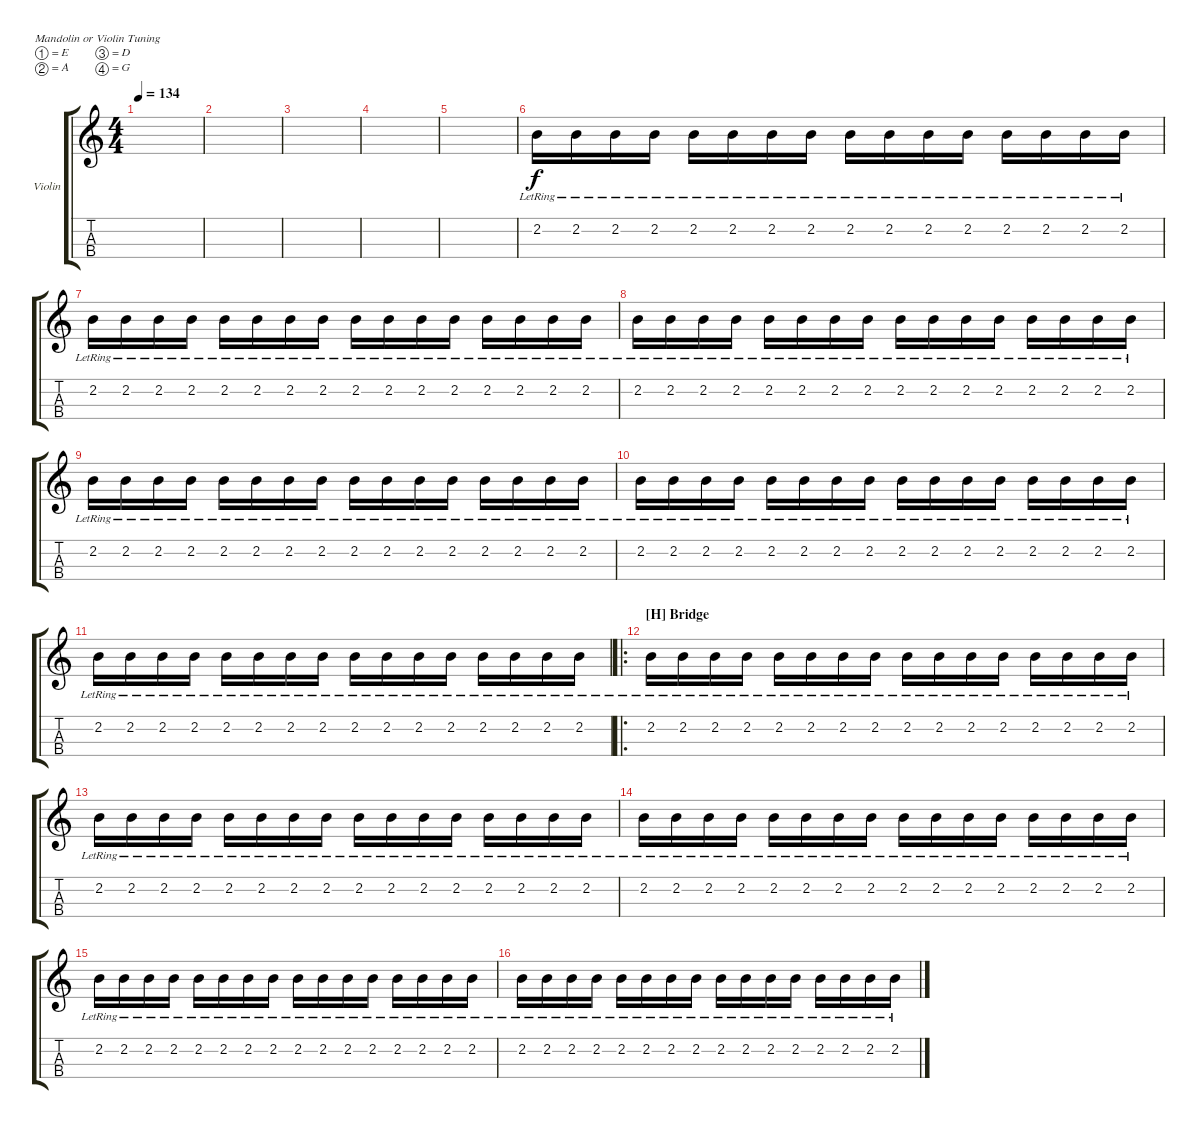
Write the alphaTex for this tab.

\defaultSystemsLayout 4
\bracketExtendMode groupsimilarinstruments
\firstSystemTrackNameOrientation horizontal
\otherSystemsTrackNameOrientation horizontal
\track ("Violin" "Violin") {instrument violin}
\staff {score tabs}
\tuning (E5 A4 D4 G3)
\ts (4 4)
\tempo 134
\clef g2
\ks c
|
|
|
|
|
2.2{lr}.16 2.2{lr}.16 2.2{lr}.16 2.2{lr}.16 2.2{lr}.16 2.2{lr}.16 2.2{lr}.16 2.2{lr}.16 2.2{lr}.16 2.2{lr}.16 2.2{lr}.16 2.2{lr}.16 2.2{lr}.16 2.2{lr}.16 2.2{lr}.16 2.2{lr}.16 |
2.2{lr}.16 2.2{lr}.16 2.2{lr}.16 2.2{lr}.16 2.2{lr}.16 2.2{lr}.16 2.2{lr}.16 2.2{lr}.16 2.2{lr}.16 2.2{lr}.16 2.2{lr}.16 2.2{lr}.16 2.2{lr}.16 2.2{lr}.16 2.2{lr}.16 2.2{lr}.16 |
2.2{lr}.16 2.2{lr}.16 2.2{lr}.16 2.2{lr}.16 2.2{lr}.16 2.2{lr}.16 2.2{lr}.16 2.2{lr}.16 2.2{lr}.16 2.2{lr}.16 2.2{lr}.16 2.2{lr}.16 2.2{lr}.16 2.2{lr}.16 2.2{lr}.16 2.2{lr}.16 |
2.2{lr}.16 2.2{lr}.16 2.2{lr}.16 2.2{lr}.16 2.2{lr}.16 2.2{lr}.16 2.2{lr}.16 2.2{lr}.16 2.2{lr}.16 2.2{lr}.16 2.2{lr}.16 2.2{lr}.16 2.2{lr}.16 2.2{lr}.16 2.2{lr}.16 2.2{lr}.16 |
2.2{lr}.16 2.2{lr}.16 2.2{lr}.16 2.2{lr}.16 2.2{lr}.16 2.2{lr}.16 2.2{lr}.16 2.2{lr}.16 2.2{lr}.16 2.2{lr}.16 2.2{lr}.16 2.2{lr}.16 2.2{lr}.16 2.2{lr}.16 2.2{lr}.16 2.2{lr}.16 |
2.2{lr}.16 2.2{lr}.16 2.2{lr}.16 2.2{lr}.16 2.2{lr}.16 2.2{lr}.16 2.2{lr}.16 2.2{lr}.16 2.2{lr}.16 2.2{lr}.16 2.2{lr}.16 2.2{lr}.16 2.2{lr}.16 2.2{lr}.16 2.2{lr}.16 2.2{lr}.16 |
\ro
\section ("H" "Bridge")
2.2{lr}.16 2.2{lr}.16 2.2{lr}.16 2.2{lr}.16 2.2{lr}.16 2.2{lr}.16 2.2{lr}.16 2.2{lr}.16 2.2{lr}.16 2.2{lr}.16 2.2{lr}.16 2.2{lr}.16 2.2{lr}.16 2.2{lr}.16 2.2{lr}.16 2.2{lr}.16 |
2.2{lr}.16 2.2{lr}.16 2.2{lr}.16 2.2{lr}.16 2.2{lr}.16 2.2{lr}.16 2.2{lr}.16 2.2{lr}.16 2.2{lr}.16 2.2{lr}.16 2.2{lr}.16 2.2{lr}.16 2.2{lr}.16 2.2{lr}.16 2.2{lr}.16 2.2{lr}.16 |
2.2{lr}.16 2.2{lr}.16 2.2{lr}.16 2.2{lr}.16 2.2{lr}.16 2.2{lr}.16 2.2{lr}.16 2.2{lr}.16 2.2{lr}.16 2.2{lr}.16 2.2{lr}.16 2.2{lr}.16 2.2{lr}.16 2.2{lr}.16 2.2{lr}.16 2.2{lr}.16 |
2.2{lr}.16 2.2{lr}.16 2.2{lr}.16 2.2{lr}.16 2.2{lr}.16 2.2{lr}.16 2.2{lr}.16 2.2{lr}.16 2.2{lr}.16 2.2{lr}.16 2.2{lr}.16 2.2{lr}.16 2.2{lr}.16 2.2{lr}.16 2.2{lr}.16 2.2{lr}.16 |
2.2{lr}.16 2.2{lr}.16 2.2{lr}.16 2.2{lr}.16 2.2{lr}.16 2.2{lr}.16 2.2{lr}.16 2.2{lr}.16 2.2{lr}.16 2.2{lr}.16 2.2{lr}.16 2.2{lr}.16 2.2{lr}.16 2.2{lr}.16 2.2{lr}.16 2.2{lr}.16
